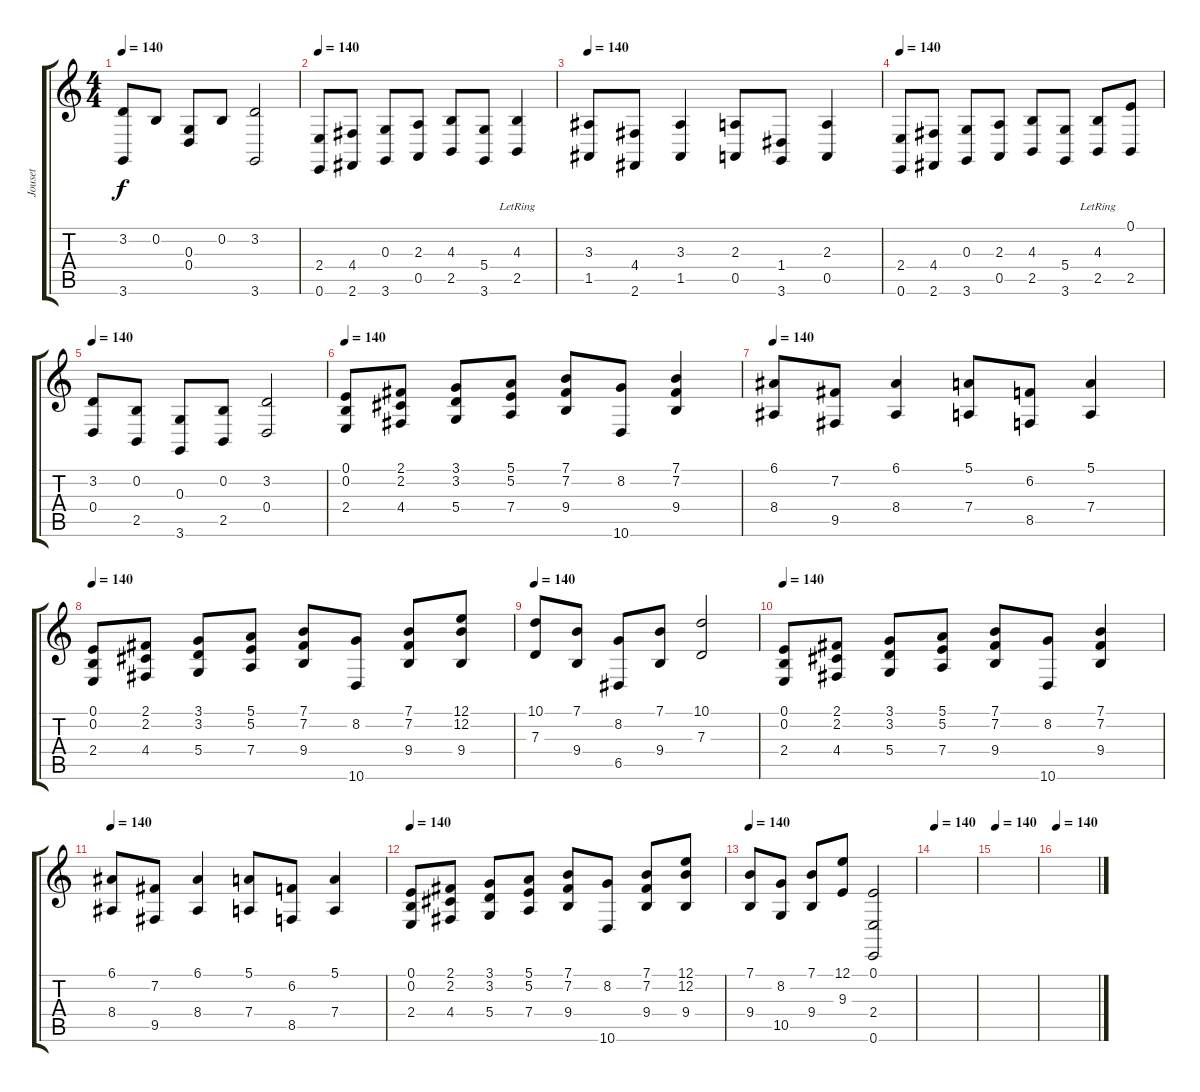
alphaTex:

\track ("Jouset" "Jouset") {instrument pizzicatostrings}
\staff {score tabs}
\tuning (E4 B3 G3 D3 A2 E2) {hide}
\ts (4 4)
\tempo 140
\clef g2
\ks c
(3.2 3.6).8{dy f} 0.2.8 (0.3 0.4).8 0.2.8 (3.2 3.6).2 |
\tempo 140
(2.4 0.6).8 (4.4 2.6).8 (0.3 3.6).8 (2.3 0.5).8 (4.3 2.5).8 (5.4 3.6).8 (4.3{lr} 2.5).4 |
\tempo 140
(3.3 1.5).8 (4.4 2.6).8 (3.3 1.5).4 (2.3 0.5).8 (1.4 3.6).8 (2.3 0.5).4 |
\tempo 140
(2.4 0.6).8 (4.4 2.6).8 (0.3 3.6).8 (2.3 0.5).8 (4.3 2.5).8 (5.4 3.6).8 (4.3{lr} 2.5).8 (0.1 2.5).8 |
\tempo 140
(3.2 0.4).8 (0.2 2.5).8 (0.3 3.6).8 (0.2 2.5).8 (3.2 0.4).2 |
\tempo 140
(0.1 0.2 2.4).8 (2.1 2.2 4.4).8 (3.1 3.2 5.4).8 (5.1 5.2 7.4).8 (7.1 7.2 9.4).8 (8.2 10.6).8 (7.1 7.2 9.4).4 |
\tempo 140
(6.1 8.4).8 (7.2 9.5).8 (6.1 8.4).4 (5.1 7.4).8 (6.2 8.5).8 (5.1 7.4).4 |
\tempo 140
(0.1 0.2 2.4).8 (2.1 2.2 4.4).8 (3.1 3.2 5.4).8 (5.1 5.2 7.4).8 (7.1 7.2 9.4).8 (8.2 10.6).8 (7.1 7.2 9.4).8 (12.1 12.2 9.4).8 |
\tempo 140
(10.1 7.3).8 (7.1 9.4).8 (8.2 6.5).8 (7.1 9.4).8 (10.1 7.3).2 |
\tempo 140
(0.1 0.2 2.4).8 (2.1 2.2 4.4).8 (3.1 3.2 5.4).8 (5.1 5.2 7.4).8 (7.1 7.2 9.4).8 (8.2 10.6).8 (7.1 7.2 9.4).4 |
\tempo 140
(6.1 8.4).8 (7.2 9.5).8 (6.1 8.4).4 (5.1 7.4).8 (6.2 8.5).8 (5.1 7.4).4 |
\tempo 140
(0.1 0.2 2.4).8 (2.1 2.2 4.4).8 (3.1 3.2 5.4).8 (5.1 5.2 7.4).8 (7.1 7.2 9.4).8 (8.2 10.6).8 (7.1 7.2 9.4).8 (12.1 12.2 9.4).8 |
\tempo 140
(7.1 9.4).8 (8.2 10.5).8 (7.1 9.4).8 (12.1 9.3).8 (0.1 2.4 0.6).2 |
\tempo 140
|
\tempo 140
|
\tempo 140
